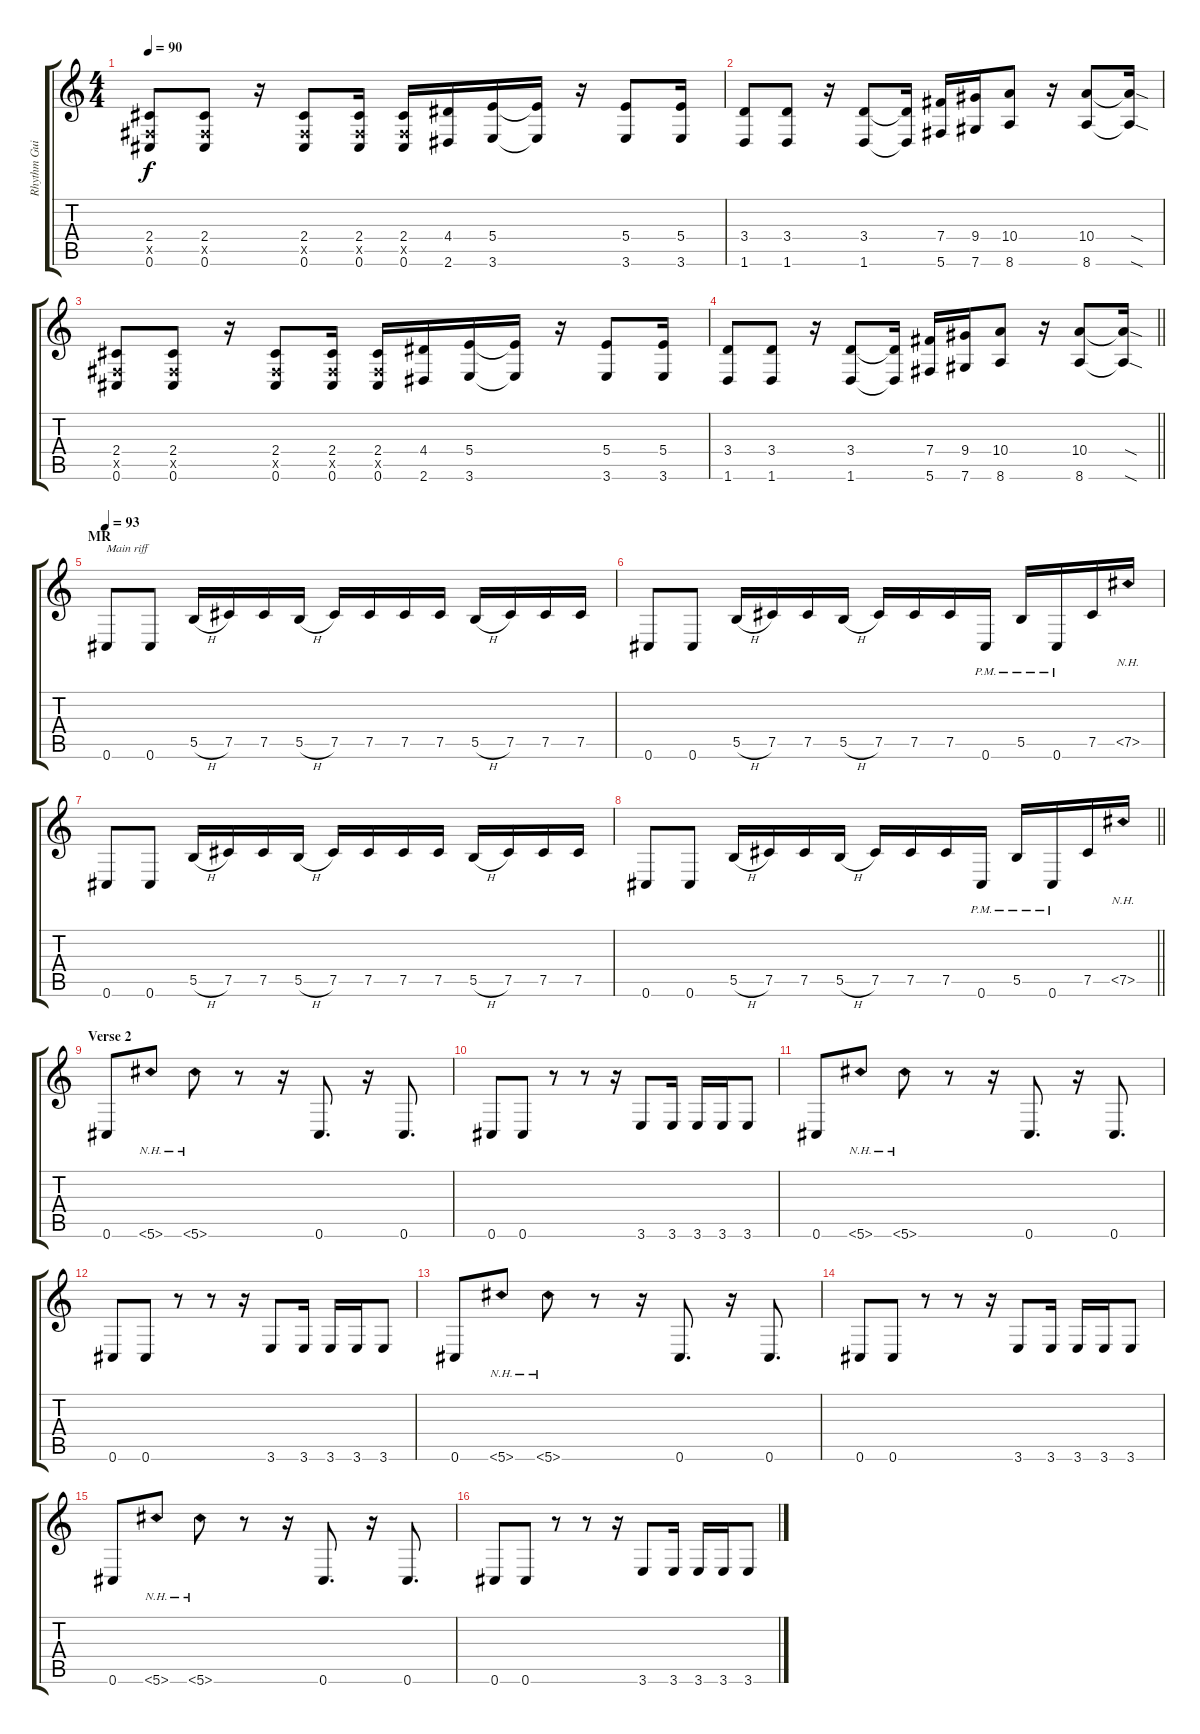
\track ("Rhythm Guitar" "Rhythm Gui") {instrument distortionguitar}
\staff {score tabs}
\tuning (Db4 Ab3 E3 B2 Gb2 Db2) {hide}
\ts (4 4)
\tempo 90
\clef g2
\ks c
(2.4 0.5{x} 0.6).8{dy f} (2.4 0.5{x} 0.6).8 r.16 (2.4 0.5{x} 0.6).8 (2.4 0.5{x} 0.6).16 (2.4 0.5{x} 0.6).16 (4.4 2.6).16 (5.4 3.6).16 (5.4{t} 3.6{t}).16 r.16 (5.4 3.6).8 (5.4 3.6).16 |
(3.4 1.6).8 (3.4 1.6).8 r.16 (3.4 1.6).8 (3.4{t} 1.6{t}).16 (7.4 5.6).16 (9.4 7.6).16 (10.4 8.6).8 r.16 (10.4 8.6).8 (10.4{sod t} 8.6{sod t}).16 |
(2.4 0.5{x} 0.6).8 (2.4 0.5{x} 0.6).8 r.16 (2.4 0.5{x} 0.6).8 (2.4 0.5{x} 0.6).16 (2.4 0.5{x} 0.6).16 (4.4 2.6).16 (5.4 3.6).16 (5.4{t} 3.6{t}).16 r.16 (5.4 3.6).8 (5.4 3.6).16 |
\barLineRight lightlight
(3.4 1.6).8 (3.4 1.6).8 r.16 (3.4 1.6).8 (3.4{t} 1.6{t}).16 (7.4 5.6).16 (9.4 7.6).16 (10.4 8.6).8 r.16 (10.4 8.6).8 (10.4{sod t} 8.6{sod t}).16 |
\section ("" "MR")
\tempo 93
0.6.8{txt "Main riff" volume 12} 0.6.8 5.5{h}.16 7.5.16 7.5.16 5.5{h}.16 7.5.16 7.5.16 7.5.16 7.5.16 5.5{h}.16 7.5.16 7.5.16 7.5.16 |
0.6.8 0.6.8 5.5{h}.16 7.5.16 7.5.16 5.5{h}.16 7.5.16 7.5.16 7.5.16 0.6{pm}.16 5.5{pm}.16 0.6{pm}.16 7.5.16 7.5{nh}.16 |
0.6.8 0.6.8 5.5{h}.16 7.5.16 7.5.16 5.5{h}.16 7.5.16 7.5.16 7.5.16 7.5.16 5.5{h}.16 7.5.16 7.5.16 7.5.16 |
\barLineRight lightlight
0.6.8 0.6.8 5.5{h}.16 7.5.16 7.5.16 5.5{h}.16 7.5.16 7.5.16 7.5.16 0.6{pm}.16 5.5{pm}.16 0.6{pm}.16 7.5.16 7.5{nh}.16 |
\section ("" "Verse 2")
0.6.8{volume 9 balance 0} 5.6{nh}.8 5.6{nh}.8 r.8 r.16 0.6.8{d} r.16 0.6.8{d} |
0.6.8 0.6.8 r.8 r.8 r.16 3.6.8 3.6.16 3.6.16 3.6.16 3.6.8 |
0.6.8 5.6{nh}.8 5.6{nh}.8 r.8 r.16 0.6.8{d} r.16 0.6.8{d} |
0.6.8 0.6.8 r.8 r.8 r.16 3.6.8 3.6.16 3.6.16 3.6.16 3.6.8 |
0.6.8 5.6{nh}.8 5.6{nh}.8 r.8 r.16 0.6.8{d} r.16 0.6.8{d} |
0.6.8 0.6.8 r.8 r.8 r.16 3.6.8 3.6.16 3.6.16 3.6.16 3.6.8 |
0.6.8 5.6{nh}.8 5.6{nh}.8 r.8 r.16 0.6.8{d} r.16 0.6.8{d} |
0.6.8 0.6.8 r.8 r.8 r.16 3.6.8 3.6.16 3.6.16 3.6.16 3.6.8
